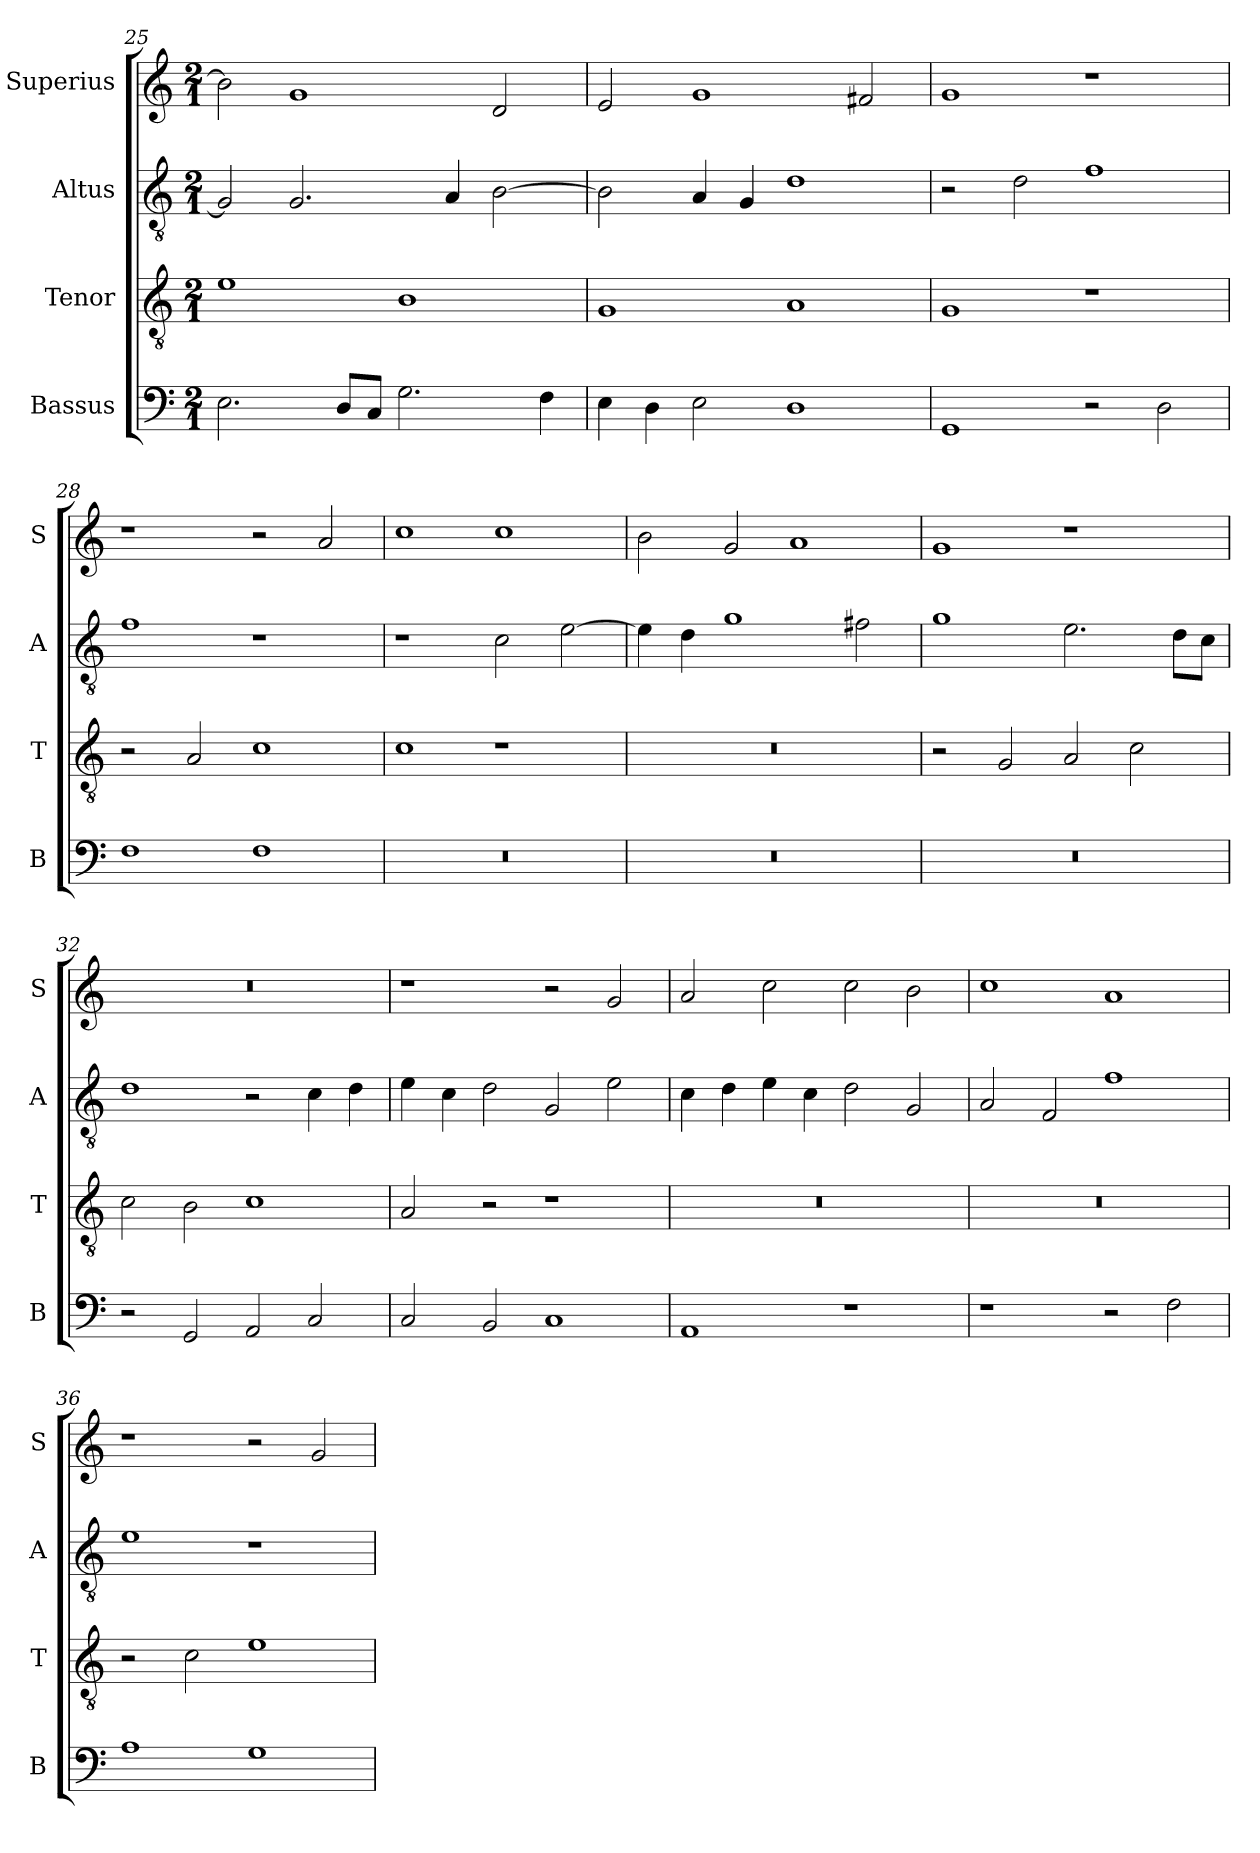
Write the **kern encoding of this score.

**kern	**kern	**kern	**kern
*part4	*part3	*part2	*part1
*staff4	*staff3	*staff2	*staff1
*I"Bassus	*I"Tenor	*I"Altus	*I"Superius
*I'B	*I'T	*I'A	*I'S
*clefF4	*clefGv2	*clefGv2	*clefG2
*k[]	*k[]	*k[]	*k[]
*C:	*C:	*C:	*C:
*M2/1	*M2/1	*M2/1	*M2/1
=25	=25	=25	=25
2.E	1e	2G]	2b]
.	.	2.G	1g
8DL	.	.	.
8CJ	.	.	.
2.G	1B	.	.
.	.	4A	.
.	.	[2B	2d
4F	.	.	.
=26	=26	=26	=26
4E	1G	2B]	2e
4D	.	.	.
2E	.	4A	1g
.	.	4G	.
1D	1A	1d	.
.	.	.	2f#X
=27	=27	=27	=27
1GG	1G	2r	1g
.	.	2d	.
2r	1r	1f	1r
2D	.	.	.
=28	=28	=28	=28
1F	2r	1f	1r
.	2A	.	.
1F	1c	1r	2r
.	.	.	2a
=29	=29	=29	=29
0r	1c	1r	1cc
.	1r	2c	1cc
.	.	[2e	.
=30	=30	=30	=30
0r	0r	4e]	2b
.	.	4d	.
.	.	1g	2g
.	.	.	1a
.	.	2f#X	.
=31	=31	=31	=31
0r	2r	1g	1g
.	2G	.	.
.	2A	2.e	1r
.	2c	.	.
.	.	8dL	.
.	.	8cJ	.
=32	=32	=32	=32
2r	2c	1d	0r
2GG	2B	.	.
2AA	1c	2r	.
2C	.	4c	.
.	.	4d	.
=33	=33	=33	=33
2C	2A	4e	1r
.	.	4c	.
2BB	2r	2d	.
1C	1r	2G	2r
.	.	2e	2g
=34	=34	=34	=34
1AA	0r	4c	2a
.	.	4d	.
.	.	4e	2cc
.	.	4c	.
1r	.	2d	2cc
.	.	2G	2b
=35	=35	=35	=35
1r	0r	2A	1cc
.	.	2F	.
2r	.	1f	1a
2F	.	.	.
=36	=36	=36	=36
1A	2r	1e	1r
.	2c	.	.
1G	1e	1r	2r
.	.	.	2g
=	=	=	=
*-	*-	*-	*-
